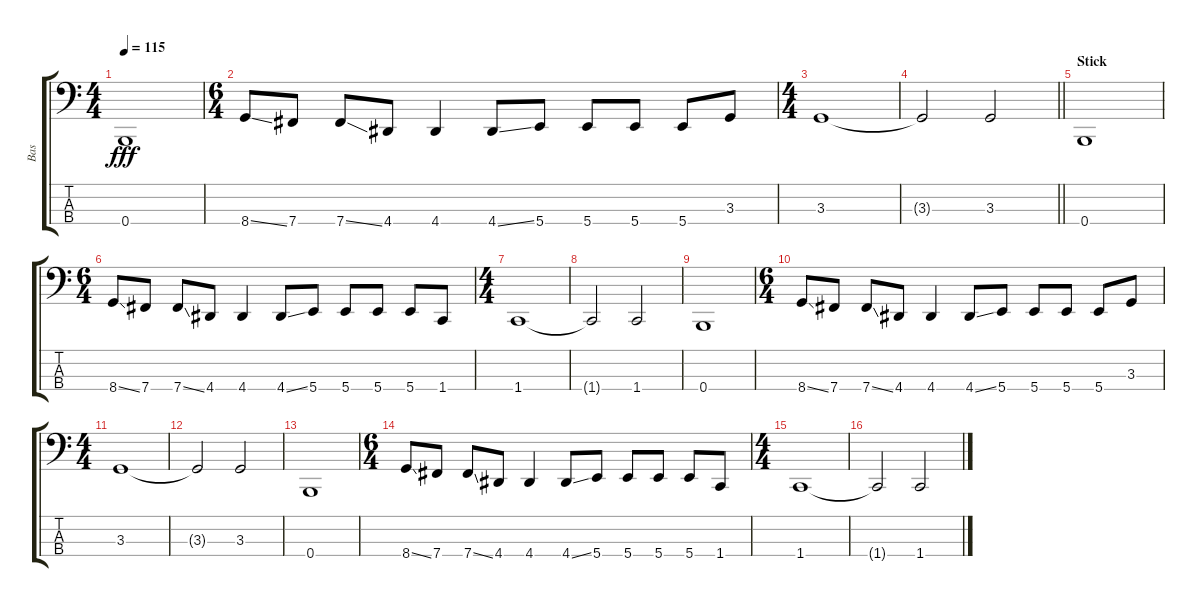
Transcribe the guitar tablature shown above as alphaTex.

\track ("Bas" "Bas") {instrument electricbassfinger}
\staff {score tabs}
\tuning (D2 A1 E1 B0) {hide}
\ts (4 4)
\tempo 115
\clef f4
\ks c
0.4.1{dy fff} |
\ts (6 4)
8.4{ss}.8 7.4.8 7.4{ss}.8 4.4.8 4.4.4 4.4{ss}.8 5.4.8 5.4.8 5.4.8 5.4.8 3.3.8 |
\ts (4 4)
3.3.1 |
\barLineRight lightlight
3.3{t}.2 3.3.2 |
\section ("" "Stick")
0.4.1 |
\ts (6 4)
8.4{ss}.8 7.4.8 7.4{ss}.8 4.4.8 4.4.4 4.4{ss}.8 5.4.8 5.4.8 5.4.8 5.4.8 1.4.8 |
\ts (4 4)
1.4.1 |
1.4{t}.2 1.4.2 |
0.4.1 |
\ts (6 4)
8.4{ss}.8 7.4.8 7.4{ss}.8 4.4.8 4.4.4 4.4{ss}.8 5.4.8 5.4.8 5.4.8 5.4.8 3.3.8 |
\ts (4 4)
3.3.1 |
3.3{t}.2 3.3.2 |
0.4.1 |
\ts (6 4)
8.4{ss}.8 7.4.8 7.4{ss}.8 4.4.8 4.4.4 4.4{ss}.8 5.4.8 5.4.8 5.4.8 5.4.8 1.4.8 |
\ts (4 4)
1.4.1 |
1.4{t}.2 1.4.2
